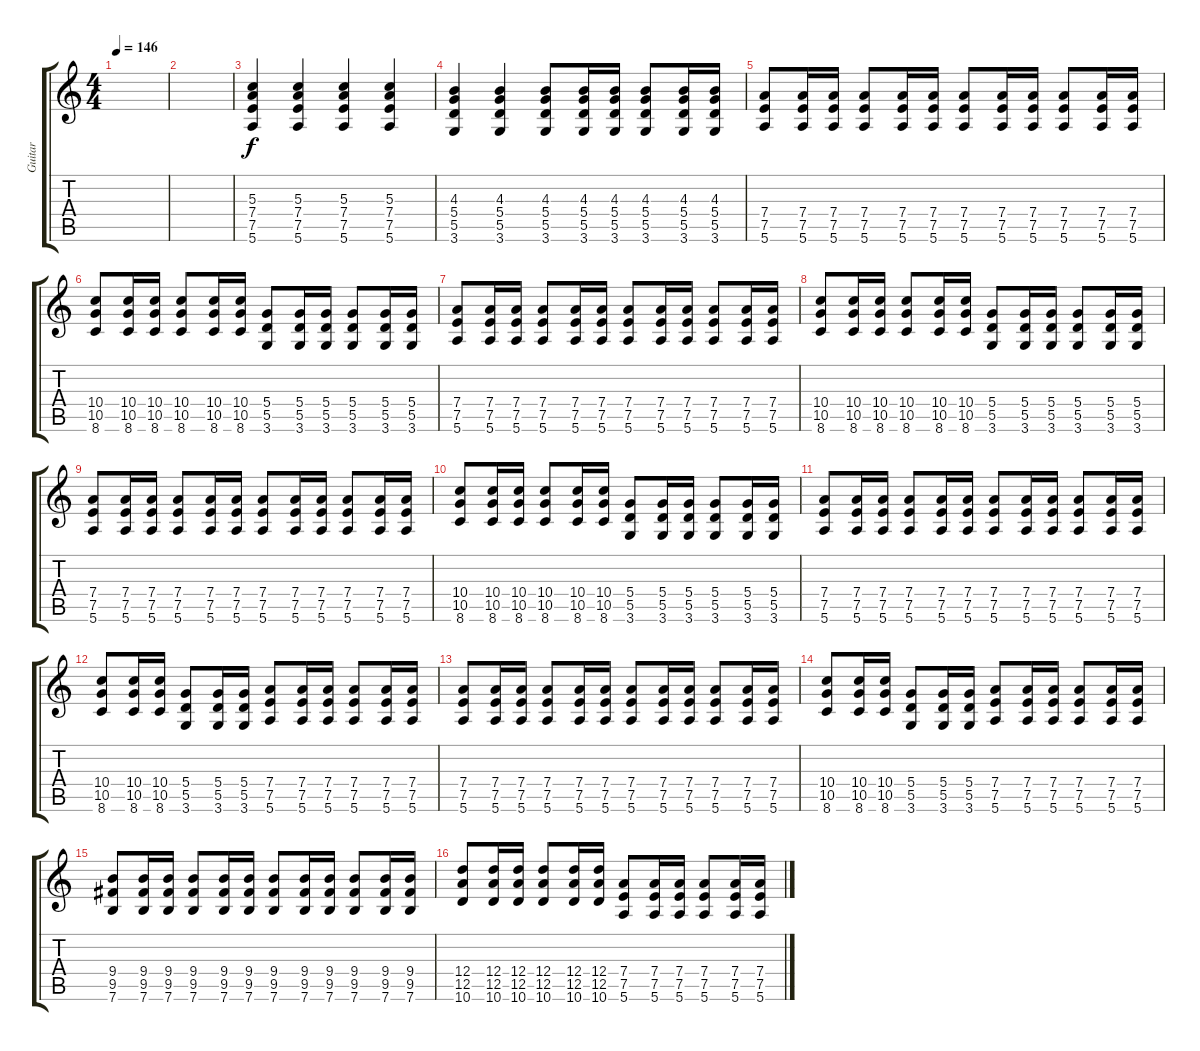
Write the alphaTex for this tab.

\track ("Guitar" "Guitar") {instrument distortionguitar}
\staff {score tabs}
\tuning (E4 B3 G3 D3 A2 E2) {hide}
\ts (4 4)
\tempo 146
\clef g2
\ks c
|
|
(5.3 7.4 7.5 5.6).4 (5.3 7.4 7.5 5.6).4 (5.3 7.4 7.5 5.6).4 (5.3 7.4 7.5 5.6).4 |
(4.3 5.4 5.5 3.6).4 (4.3 5.4 5.5 3.6).4 (4.3 5.4 5.5 3.6).8 (4.3 5.4 5.5 3.6).16 (4.3 5.4 5.5 3.6).16 (4.3 5.4 5.5 3.6).8 (4.3 5.4 5.5 3.6).16 (4.3 5.4 5.5 3.6).16 |
(7.4 7.5 5.6).8 (7.4 7.5 5.6).16 (7.4 7.5 5.6).16 (7.4 7.5 5.6).8 (7.4 7.5 5.6).16 (7.4 7.5 5.6).16 (7.4 7.5 5.6).8 (7.4 7.5 5.6).16 (7.4 7.5 5.6).16 (7.4 7.5 5.6).8 (7.4 7.5 5.6).16 (7.4 7.5 5.6).16 |
(10.4 10.5 8.6).8 (10.4 10.5 8.6).16 (10.4 10.5 8.6).16 (10.4 10.5 8.6).8 (10.4 10.5 8.6).16 (10.4 10.5 8.6).16 (5.4 5.5 3.6).8 (5.4 5.5 3.6).16 (5.4 5.5 3.6).16 (5.4 5.5 3.6).8 (5.4 5.5 3.6).16 (5.4 5.5 3.6).16 |
(7.4 7.5 5.6).8 (7.4 7.5 5.6).16 (7.4 7.5 5.6).16 (7.4 7.5 5.6).8 (7.4 7.5 5.6).16 (7.4 7.5 5.6).16 (7.4 7.5 5.6).8 (7.4 7.5 5.6).16 (7.4 7.5 5.6).16 (7.4 7.5 5.6).8 (7.4 7.5 5.6).16 (7.4 7.5 5.6).16 |
(10.4 10.5 8.6).8 (10.4 10.5 8.6).16 (10.4 10.5 8.6).16 (10.4 10.5 8.6).8 (10.4 10.5 8.6).16 (10.4 10.5 8.6).16 (5.4 5.5 3.6).8 (5.4 5.5 3.6).16 (5.4 5.5 3.6).16 (5.4 5.5 3.6).8 (5.4 5.5 3.6).16 (5.4 5.5 3.6).16 |
(7.4 7.5 5.6).8 (7.4 7.5 5.6).16 (7.4 7.5 5.6).16 (7.4 7.5 5.6).8 (7.4 7.5 5.6).16 (7.4 7.5 5.6).16 (7.4 7.5 5.6).8 (7.4 7.5 5.6).16 (7.4 7.5 5.6).16 (7.4 7.5 5.6).8 (7.4 7.5 5.6).16 (7.4 7.5 5.6).16 |
(10.4 10.5 8.6).8 (10.4 10.5 8.6).16 (10.4 10.5 8.6).16 (10.4 10.5 8.6).8 (10.4 10.5 8.6).16 (10.4 10.5 8.6).16 (5.4 5.5 3.6).8 (5.4 5.5 3.6).16 (5.4 5.5 3.6).16 (5.4 5.5 3.6).8 (5.4 5.5 3.6).16 (5.4 5.5 3.6).16 |
(7.4 7.5 5.6).8 (7.4 7.5 5.6).16 (7.4 7.5 5.6).16 (7.4 7.5 5.6).8 (7.4 7.5 5.6).16 (7.4 7.5 5.6).16 (7.4 7.5 5.6).8 (7.4 7.5 5.6).16 (7.4 7.5 5.6).16 (7.4 7.5 5.6).8 (7.4 7.5 5.6).16 (7.4 7.5 5.6).16 |
(10.4 10.5 8.6).8 (10.4 10.5 8.6).16 (10.4 10.5 8.6).16 (5.4 5.5 3.6).8 (5.4 5.5 3.6).16 (5.4 5.5 3.6).16 (7.4 7.5 5.6).8 (7.4 7.5 5.6).16 (7.4 7.5 5.6).16 (7.4 7.5 5.6).8 (7.4 7.5 5.6).16 (7.4 7.5 5.6).16 |
(7.4 7.5 5.6).8 (7.4 7.5 5.6).16 (7.4 7.5 5.6).16 (7.4 7.5 5.6).8 (7.4 7.5 5.6).16 (7.4 7.5 5.6).16 (7.4 7.5 5.6).8 (7.4 7.5 5.6).16 (7.4 7.5 5.6).16 (7.4 7.5 5.6).8 (7.4 7.5 5.6).16 (7.4 7.5 5.6).16 |
(10.4 10.5 8.6).8 (10.4 10.5 8.6).16 (10.4 10.5 8.6).16 (5.4 5.5 3.6).8 (5.4 5.5 3.6).16 (5.4 5.5 3.6).16 (7.4 7.5 5.6).8 (7.4 7.5 5.6).16 (7.4 7.5 5.6).16 (7.4 7.5 5.6).8 (7.4 7.5 5.6).16 (7.4 7.5 5.6).16 |
(9.4 9.5 7.6).8 (9.4 9.5 7.6).16 (9.4 9.5 7.6).16 (9.4 9.5 7.6).8 (9.4 9.5 7.6).16 (9.4 9.5 7.6).16 (9.4 9.5 7.6).8 (9.4 9.5 7.6).16 (9.4 9.5 7.6).16 (9.4 9.5 7.6).8 (9.4 9.5 7.6).16 (9.4 9.5 7.6).16 |
(12.4 12.5 10.6).8 (12.4 12.5 10.6).16 (12.4 12.5 10.6).16 (12.4 12.5 10.6).8 (12.4 12.5 10.6).16 (12.4 12.5 10.6).16 (7.4 7.5 5.6).8 (7.4 7.5 5.6).16 (7.4 7.5 5.6).16 (7.4 7.5 5.6).8 (7.4 7.5 5.6).16 (7.4 7.5 5.6).16
